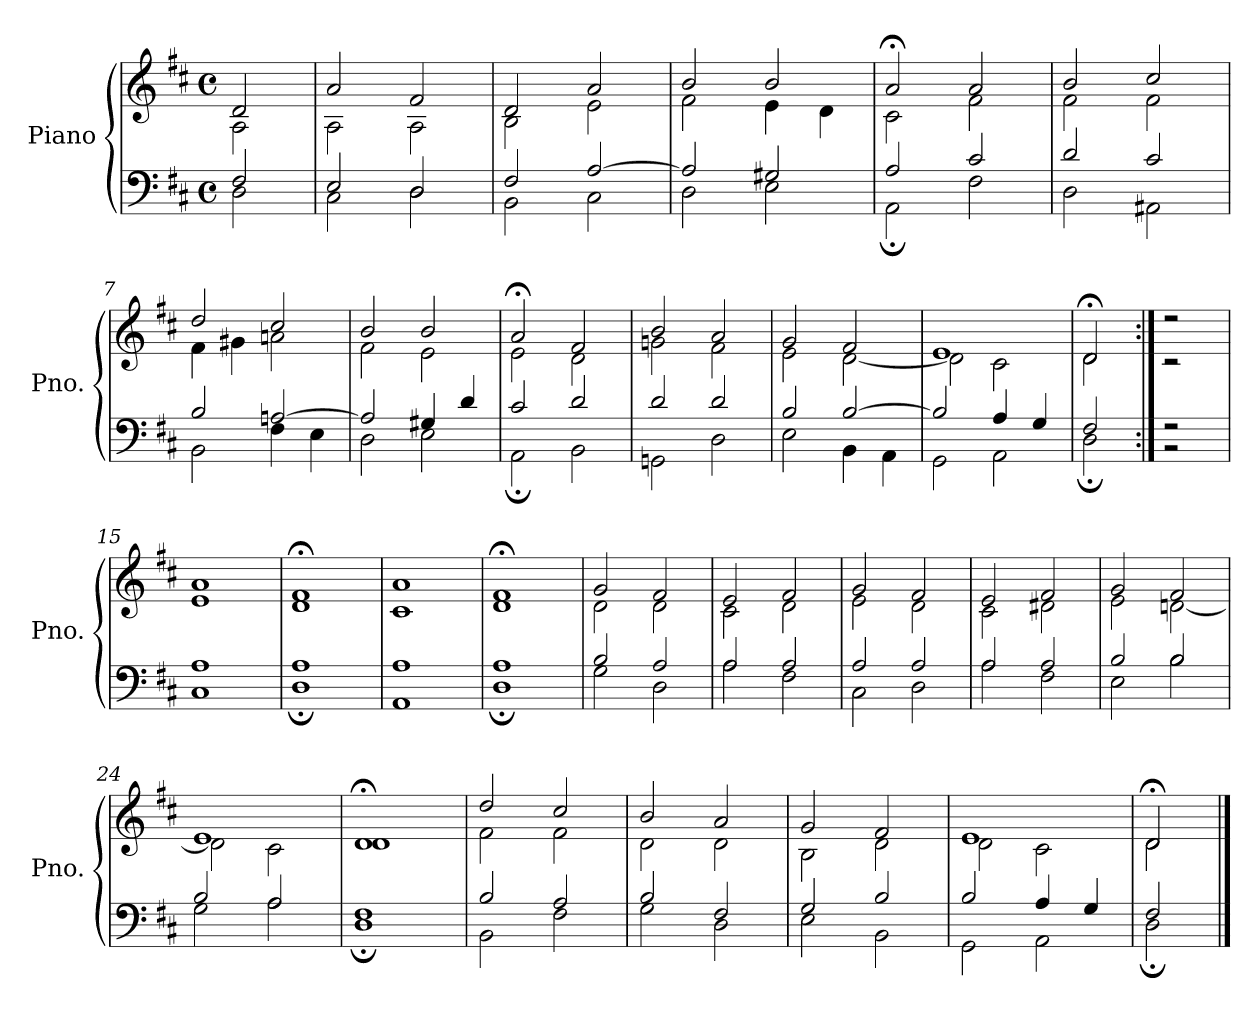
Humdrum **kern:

**kern	**kern
*part1	*part1
*staff2	*staff1
*I"Piano	*
*I'Pno.	*
*clefF4	*clefG2
*k[f#c#]	*k[f#c#]
*M4/4	*M4/4
*met(c)	*met(c)
=1	=1
*^	*^
2F#/	2D\	2d/	2A\
=2	=2	=2	=2
2E/	2C#\	2a/	2A\
2D/	2D\	2f#/	2A\
=3	=3	=3	=3
2F#/	2BB\	2d/	2B\
[2A/	2C#\	2a/	2e\
=4	=4	=4	=4
2A/]	2D\	2b/	2f#\
2G#X/	2E\	2b/	4e\
.	.	.	4d\
=5	=5	=5	=5
2A/	2AA;\	2a;</	2c#\
2c#/	2F#\	2a/	2f#\
=6	=6	=6	=6
2d/	2D\	2b/	2f#\
2c#/	2AA#X\	2cc#/	2f#\
=7	=7	=7	=7
2B/	2BB\	2dd/	4f#\
.	.	.	4g#X\
[2An/	4F#\	2cc#/	2an\
.	4E\	.	.
=8	=8	=8	=8
2A/]	2D\	2b/	2f#\
4G#X/	2E\	2b/	2e\
4d/	.	.	.
=9	=9	=9	=9
2c#/	2AA;\	2a;</	2e\
2d/	2BB\	2f#/	2d\
=10	=10	=10	=10
2d/	2GGn\	2b/	2gn\
2d/	2D\	2a/	2f#\
!!LO:LB:g=z	!!
=11	=11	=11	=11
2B/	2E\	2g/	2e\
[2B/	4BB\	2f#/	[2d\
.	4AA\	.	.
=12	=12	=12	=12
2B/]	2GG\	1e	2d\]
4A/	2AA\	.	2c#\
4G/	.	.	.
=13	=13	=13	=13
2F#/	2D;\	2d;</	2d\
=14:|!	=14:|!	=14:|!	=14:|!
2r	2r	2r	2r
=15	=15	=15	=15
1A	1C#	1a	1e
=16	=16	=16	=16
1A	1D;	1f#;<	1d
=17	=17	=17	=17
1A	1AA	1a	1c#
=18	=18	=18	=18
1A	1D;	1f#;<	1d
=19	=19	=19	=19
2B/	2G\	2g/	2d\
2A/	2D\	2f#/	2d\
=20	=20	=20	=20
2A/	2A\	2e/	2c#\
2A/	2F#\	2f#/	2d\
!!LO:LB:g=z	!!
=21	=21	=21	=21
2A/	2C#\	2g/	2e\
2A/	2D\	2f#/	2d\
=22	=22	=22	=22
2A/	2A\	2e/	2c#\
2A/	2F#\	2f#/	2d#X\
=23	=23	=23	=23
2B/	2E\	2g/	2e\
2B/	2B\	2f#/	[2dn\
=24	=24	=24	=24
2B/	2G\	1e	2d\]
2A/	2A\	.	2c#\
=25	=25	=25	=25
1F#	1D;	1d;<	1d
=26	=26	=26	=26
2B/	2BB\	2dd/	2f#\
2A/	2F#\	2cc#/	2f#\
=27	=27	=27	=27
2B/	2G\	2b/	2d\
2F#/	2D\	2a/	2d\
=28	=28	=28	=28
2G/	2E\	2g/	2B\
2B/	2BB\	2f#/	2d\
=29	=29	=29	=29
2B/	2GG\	1e	2d\
4A/	2AA\	.	2c#\
4G/	.	.	.
=30	=30	=30	=30
2F#/	2D;\	2d;</	2d\
*v	*v	*	*
*	*v	*v
==	==
*-	*-
